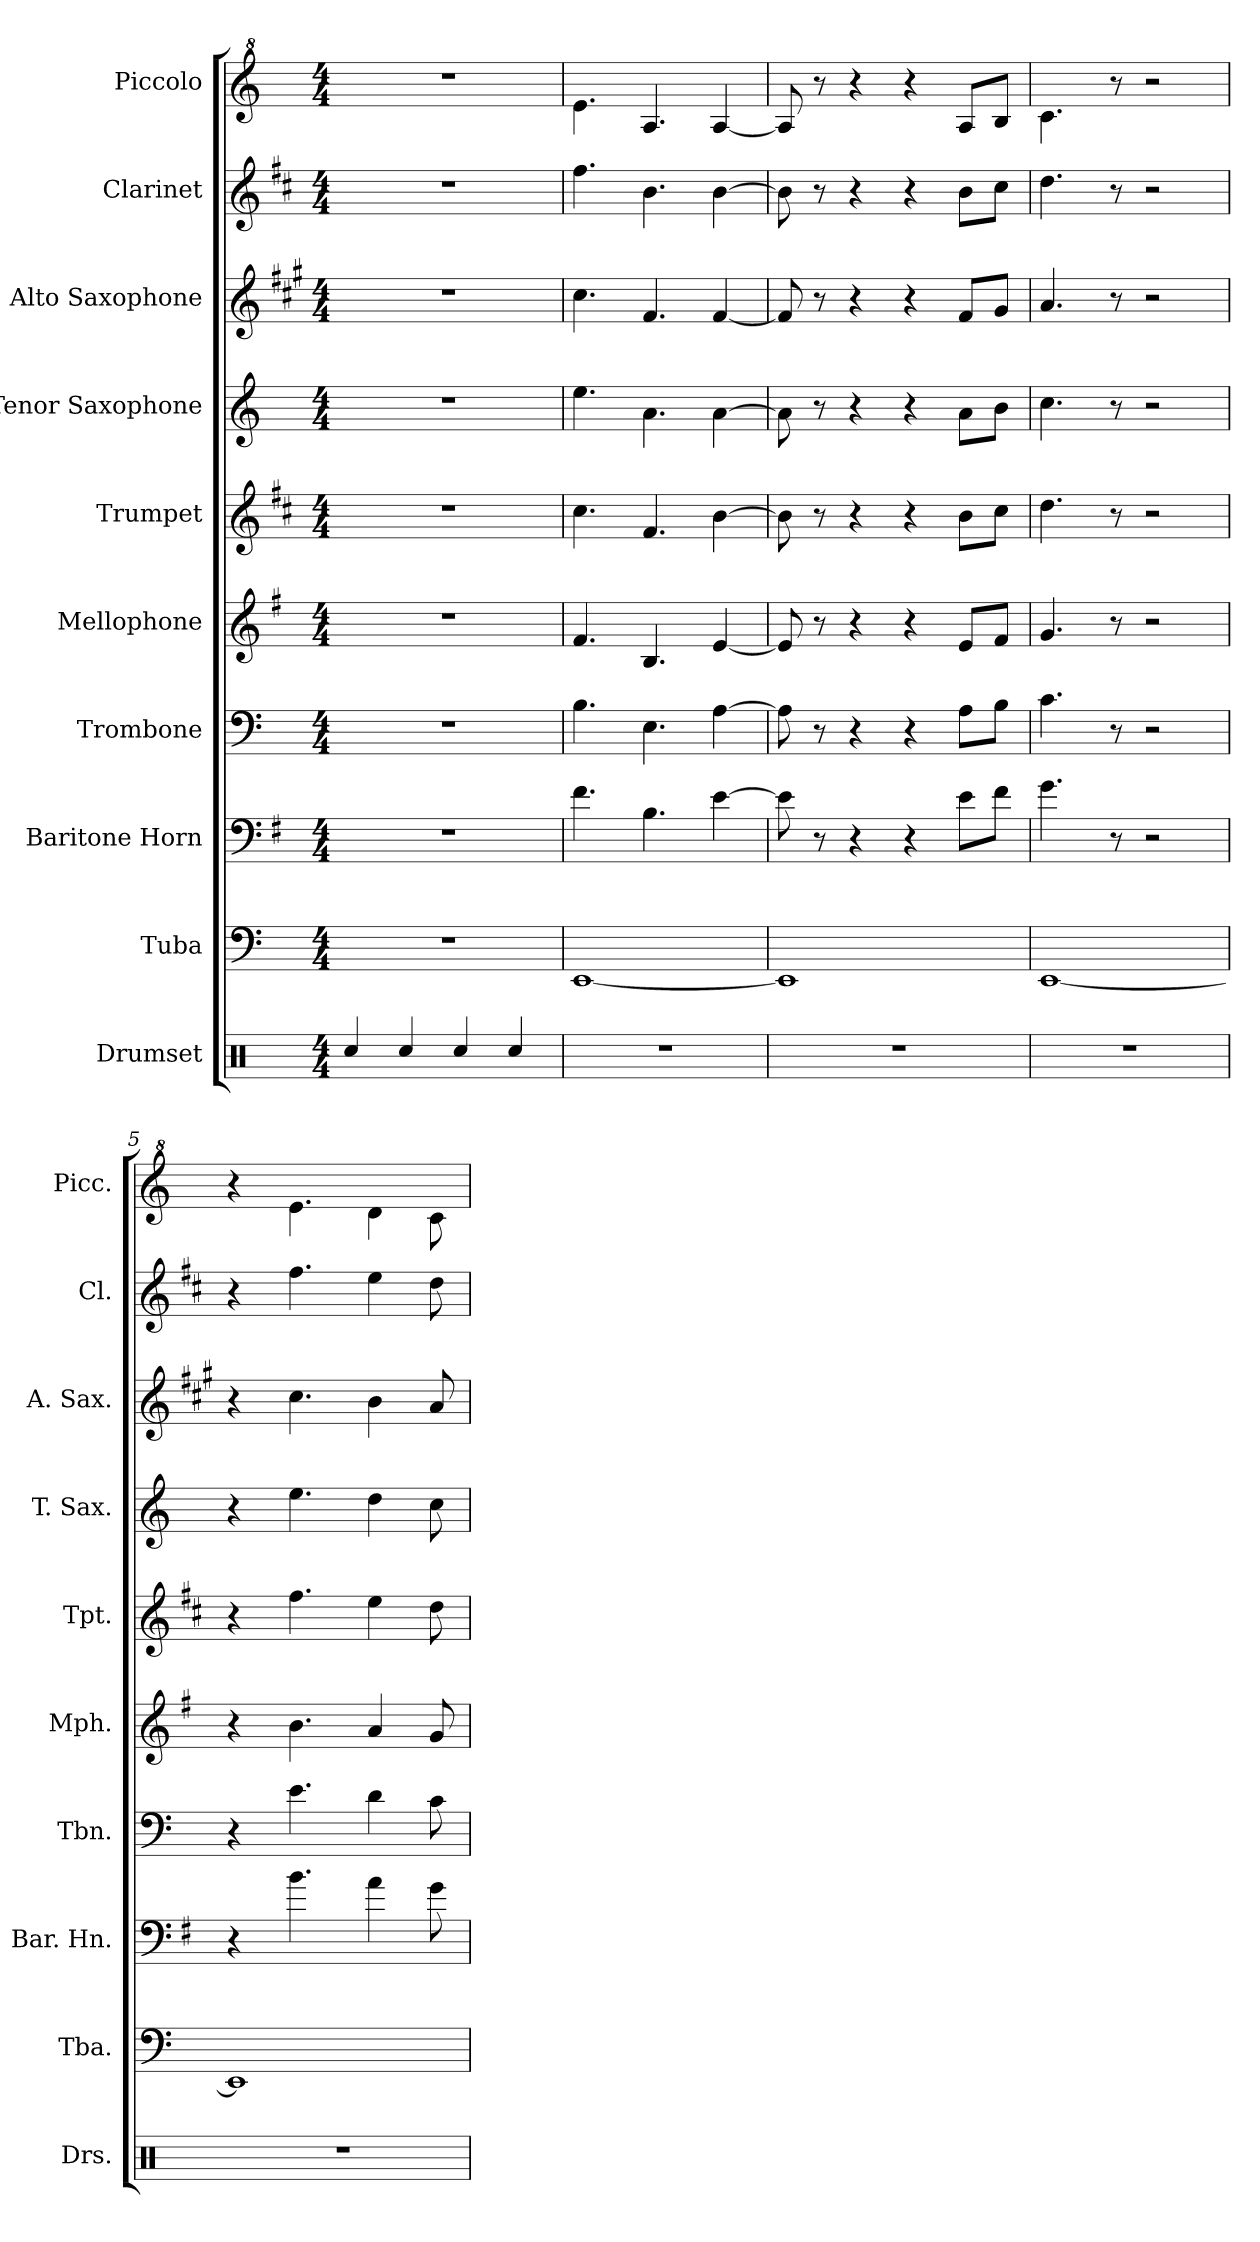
**kern	**kern	**kern	**kern	**kern	**kern	**kern	**kern	**kern	**kern
*part10	*part9	*part8	*part7	*part6	*part5	*part4	*part3	*part2	*part1
*staff10	*staff9	*staff8	*staff7	*staff6	*staff5	*staff4	*staff3	*staff2	*staff1
*I"Drumset	*I"Tuba	*I"Baritone Horn	*I"Trombone	*I"Mellophone	*I"Trumpet	*I"Tenor Saxophone	*I"Alto Saxophone	*I"Clarinet	*I"Piccolo
*I'Drs.	*I'Tba.	*I'Bar. Hn.	*I'Tbn.	*I'Mph.	*I'Tpt.	*I'T. Sax.	*I'A. Sax.	*I'Cl.	*I'Picc.
*clefX	*clefF4	*clefF4	*clefF4	*clefG2	*clefG2	*clefG2	*clefG2	*clefG2	*clefG^2
*	*	*ITrd4c7	*	*ITrd4c7	*ITrd1c2	*ITrd8c14	*ITrd5c9	*ITrd1c2	*ITrd-7c-12
*k[]	*k[]	*k[]	*k[]	*k[]	*k[]	*k[]	*k[]	*k[]	*k[]
*M4/4	*M4/4	*M4/4	*M4/4	*M4/4	*M4/4	*M4/4	*M4/4	*M4/4	*M4/4
*MM148	*MM148	*MM148	*MM148	*MM148	*MM148	*MM148	*MM148	*MM148	*MM148
=1	=1	=1	=1	=1	=1	=1	=1	=1	=1
4Rcc/	1r	1r	1r	1r	1r	1r	1r	1r	1r
4Rcc/	.	.	.	.	.	.	.	.	.
4Rcc/	.	.	.	.	.	.	.	.	.
4Rcc/	.	.	.	.	.	.	.	.	.
=2	=2	=2	=2	=2	=2	=2	=2	=2	=2
1r	[1EE	4.B\	4.B\	4.B/	4.b\	4.e\	4.e\	4.ee\	4.eee\
.	.	4.E\	4.E\	4.E/	4.e/	4.A\	4.A/	4.a\	4.aa/
.	.	[4A\	[4A\	[4A/	[4a\	[4A\	[4A/	[4a\	[4aa/
=3	=3	=3	=3	=3	=3	=3	=3	=3	=3
1r	1EE]	8A\]	8A\]	8A/]	8a\]	8A\]	8A/]	8a\]	8aa/]
.	.	8r	8r	8r	8r	8r	8r	8r	8r
.	.	4r	4r	4r	4r	4r	4r	4r	4r
.	.	4r	4r	4r	4r	4r	4r	4r	4r
.	.	8A\L	8A\L	8A/L	8a\L	8A\L	8A/L	8a\L	8aa/L
.	.	8B\J	8B\J	8B/J	8b\J	8B\J	8B/J	8b\J	8bb/J
=4	=4	=4	=4	=4	=4	=4	=4	=4	=4
1r	[1EE	4.c\	4.c\	4.c/	4.cc\	4.c\	4.c/	4.cc\	4.ccc\
.	.	8r	8r	8r	8r	8r	8r	8r	8r
.	.	2r	2r	2r	2r	2r	2r	2r	2r
=5	=5	=5	=5	=5	=5	=5	=5	=5	=5
1r	1EE]	4r	4r	4r	4r	4r	4r	4r	4r
.	.	4.e\	4.e\	4.e\	4.ee\	4.e\	4.e\	4.ee\	4.eee\
.	.	4d\	4d\	4d/	4dd\	4d\	4d\	4dd\	4ddd\
.	.	8c\	8c\	8c/	8cc\	8c\	8c/	8cc\	8ccc\
=	=	=	=	=	=	=	=	=	=
*-	*-	*-	*-	*-	*-	*-	*-	*-	*-
